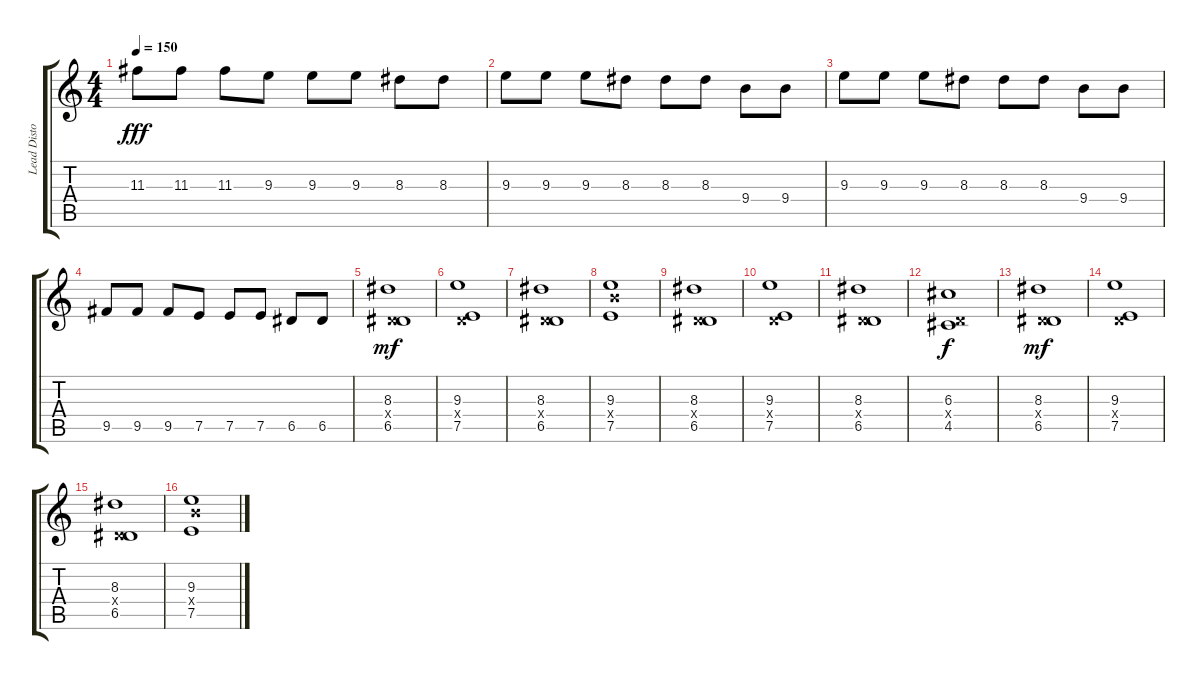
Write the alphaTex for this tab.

\track ("Lead Distorted" "Lead Disto") {instrument overdrivenguitar}
\staff {score tabs}
\tuning (E4 B3 G3 D3 A2 E2) {hide}
\ts (4 4)
\tempo 150
\clef g2
\ks c
11.3.8{dy fff} 11.3.8 11.3.8 9.3.8 9.3.8 9.3.8 8.3.8 8.3.8 |
9.3.8 9.3.8 9.3.8 8.3.8 8.3.8 8.3.8 9.4.8 9.4.8 |
9.3.8 9.3.8 9.3.8 8.3.8 8.3.8 8.3.8 9.4.8 9.4.8 |
9.5.8 9.5.8 9.5.8 7.5.8 7.5.8 7.5.8 6.5.8 6.5.8 |
(8.3 0.4{x} 6.5).1{dy mf} |
(9.3 0.4{x} 7.5).1 |
(8.3 0.4{x} 6.5).1 |
(9.3 9.4{x} 7.5).1 |
(8.3 0.4{x} 6.5).1 |
(9.3 0.4{x} 7.5).1 |
(8.3 0.4{x} 6.5).1 |
(6.3 0.4{x} 4.5).1{dy f} |
(8.3 0.4{x} 6.5).1{dy mf} |
(9.3 0.4{x} 7.5).1 |
(8.3 0.4{x} 6.5).1 |
(9.3 9.4{x} 7.5).1
